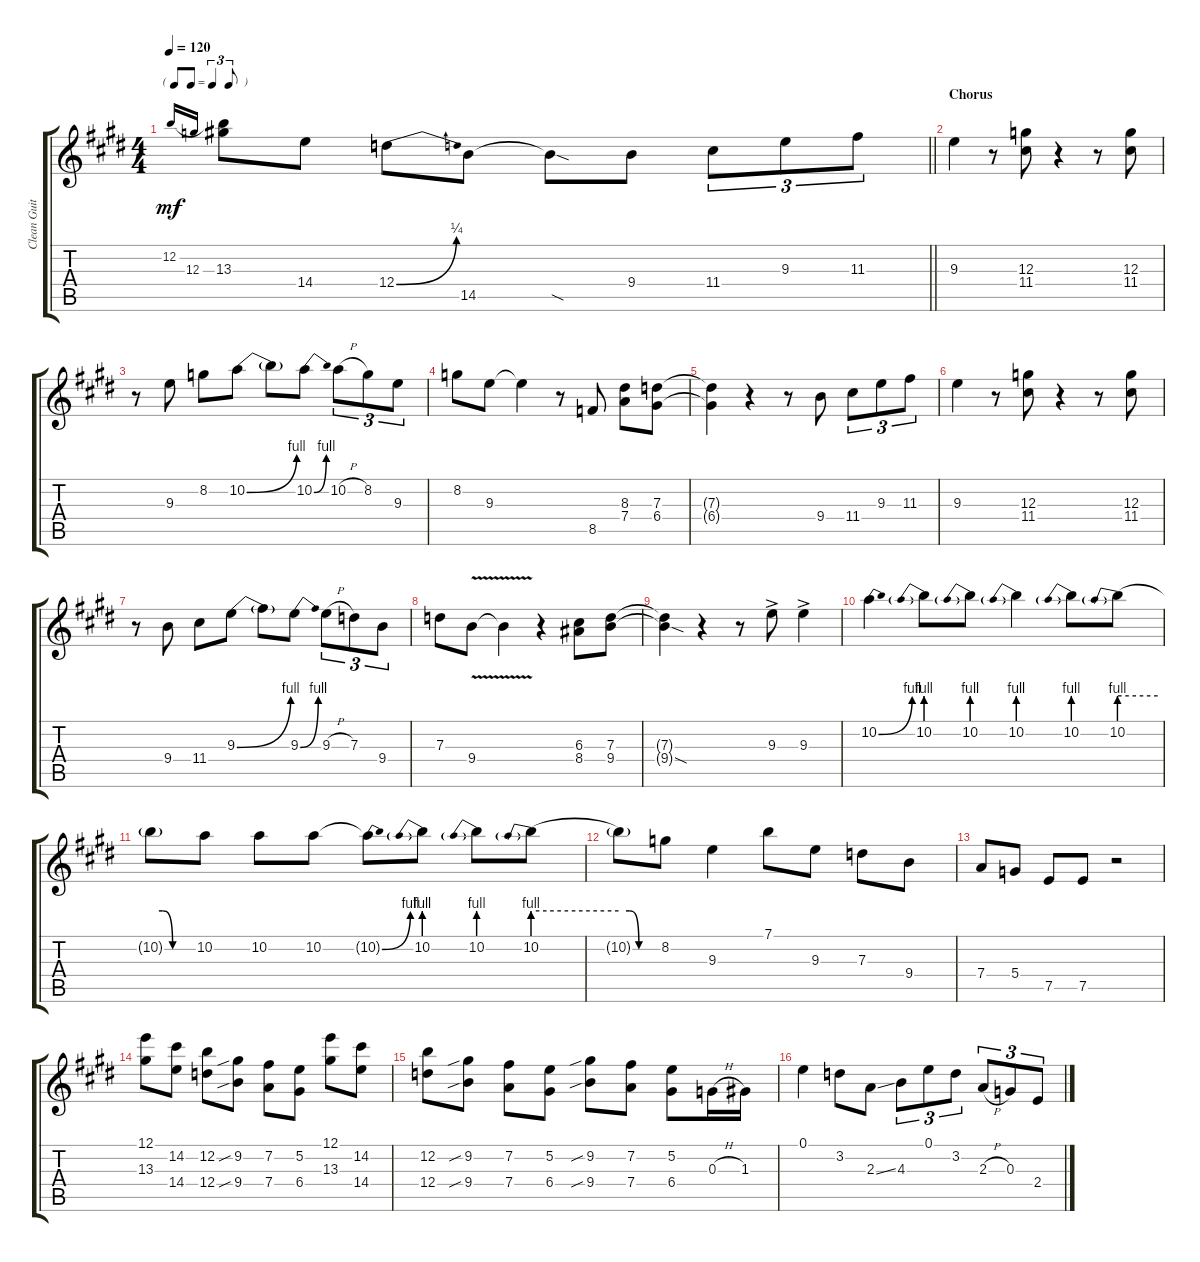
\track ("Clean Guitar" "Clean Guit") {instrument electricguitarclean}
\staff {score tabs}
\tuning (E4 B3 G3 D3 A2 E2) {hide}
\ts (4 4)
\tf triplet8th
\tempo 120
\clef g2
\barLineRight lightlight
\ks e
12.2.16{gr onbeat dy mf} 12.3.16{gr onbeat} (12.2{t} 13.3).8 14.4.8 12.4{be (bend 0 0 60 1)}.8 14.5.8 14.5{sod t}.8 9.4.8 11.4.8{tu (3 2)} 9.3.8{tu (3 2)} 11.3.8{tu (3 2)} |
\section ("" "Chorus")
9.3.4 r.8 (12.3 11.4).8 r.4 r.8 (12.3 11.4).8 |
r.8 9.3.8 8.2.8 10.2{be (bend 0 0 60 4)}.8 10.2{t}.8 10.2{be (bend 0 0 60 4)}.8 10.2{h}.8{tu (3 2)} 8.2.8{tu (3 2)} 9.3.8{tu (3 2)} |
8.2.8 9.3.8 9.3{t}.4 r.8 8.5.8 (8.3 7.4).8 (7.3 6.4).8 |
(7.3{t} 6.4{t}).4 r.4 r.8 9.4.8 11.4.8{tu (3 2)} 9.3.8{tu (3 2)} 11.3.8{tu (3 2)} |
9.3.4 r.8 (12.3 11.4).8 r.4 r.8 (12.3 11.4).8 |
r.8 9.4.8 11.4.8 9.3{be (bend 0 0 60 4)}.8 9.3{t}.8 9.3{be (bend 0 0 60 4)}.8 9.3{h}.8{tu (3 2)} 7.3.8{tu (3 2)} 9.4.8{tu (3 2)} |
7.3.8 9.4{v}.8 9.4{v t}.4 r.4 (6.3 8.4).8 (7.3 9.4).8 |
(7.3{t} 9.4{sod t}).4 r.4 r.8 9.3{ac}.8 9.3{ac}.4 |
10.2{be (bend 0 0 60 4)}.4 10.2{be (prebend 0 4 60 4)}.8 10.2{be (prebend 0 4 60 4)}.8 10.2{be (prebend 0 4 60 4)}.4 10.2{be (prebend 0 4 60 4)}.8 10.2{be (prebend 0 4 60 4)}.8 |
10.2{be (custom 0 4 15 4 30 0 60 0) t}.8 10.2.8 10.2.8 10.2.8 10.2{be (bend 0 0 60 4) t}.8 10.2{be (prebend 0 4 60 4)}.8 10.2{be (prebend 0 4 60 4)}.8 10.2{be (prebend 0 4 60 4)}.8 |
10.2{be (custom 0 4 15 4 30 0 60 0) t}.8 8.2.8 9.3.4 7.1.8 9.3.8 7.3.8 9.4.8 |
7.4.8 5.4.8 7.5.8 7.5.8 r.2 |
(12.1 13.3).8 (14.2 14.4).8 (12.2 12.4).8 (9.2{sib} 9.4{sib}).8 (7.2 7.4).8 (5.2 6.4).8 (12.1 13.3).8 (14.2 14.4).8 |
(12.2 12.4).8 (9.2{sib} 9.4{sib}).8 (7.2 7.4).8 (5.2 6.4).8 (9.2{sib} 9.4{sib}).8 (7.2 7.4).8 (5.2 6.4).8 0.3{h}.16 1.3.16 |
0.1.4 3.2.8 2.3{ss}.8 4.3.8{tu (3 2)} 0.1.8{tu (3 2)} 3.2.8{tu (3 2)} 2.3{h}.8{tu (3 2)} 0.3.8{tu (3 2)} 2.4.8{tu (3 2)}
